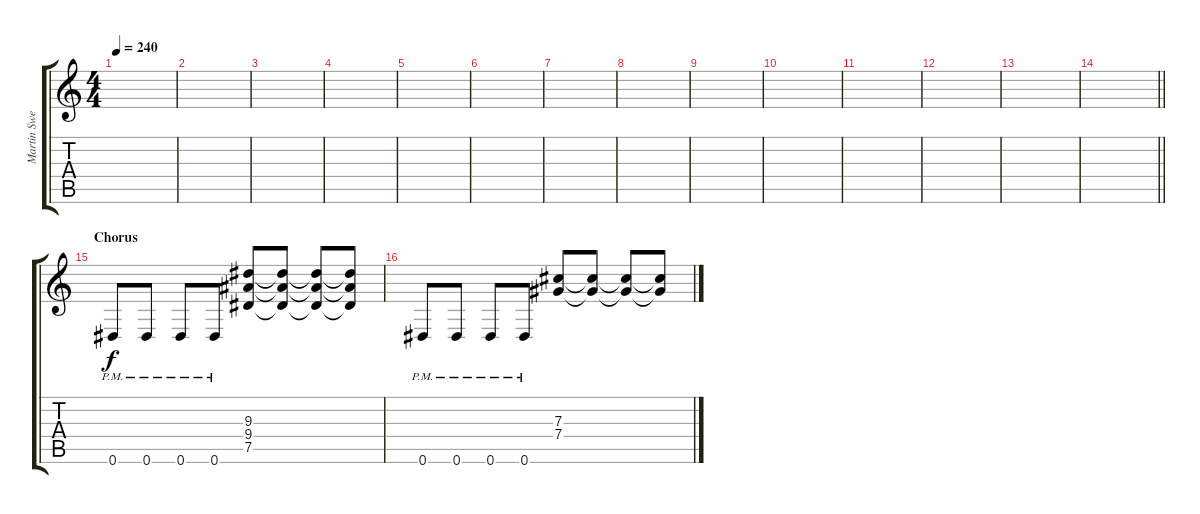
\track ("Martin Sweet (Main Guitar)" "Martin Swe") {instrument distortionguitar}
\staff {score tabs}
\tuning (Eb4 Bb3 Gb3 Db3 Ab2 Eb2) {hide}
\ts (4 4)
\tempo 240
\clef g2
\ks c
|
|
|
|
|
|
|
|
|
|
|
|
|
\barLineRight lightlight
|
\section ("" "Chorus")
0.6{pm}.8 0.6{pm}.8 0.6{pm}.8 0.6{pm}.8 (9.3 9.4 7.5).8 (9.3{t} 9.4{t} 7.5{t}).8 (9.3{t} 9.4{t} 7.5{t}).8 (9.3{t} 9.4{t} 7.5{t}).8 |
0.6{pm}.8 0.6{pm}.8 0.6{pm}.8 0.6{pm}.8 (7.3 7.4).8 (7.3{t} 7.4{t}).8 (7.3{t} 7.4{t}).8 (7.3{t} 7.4{t}).8
